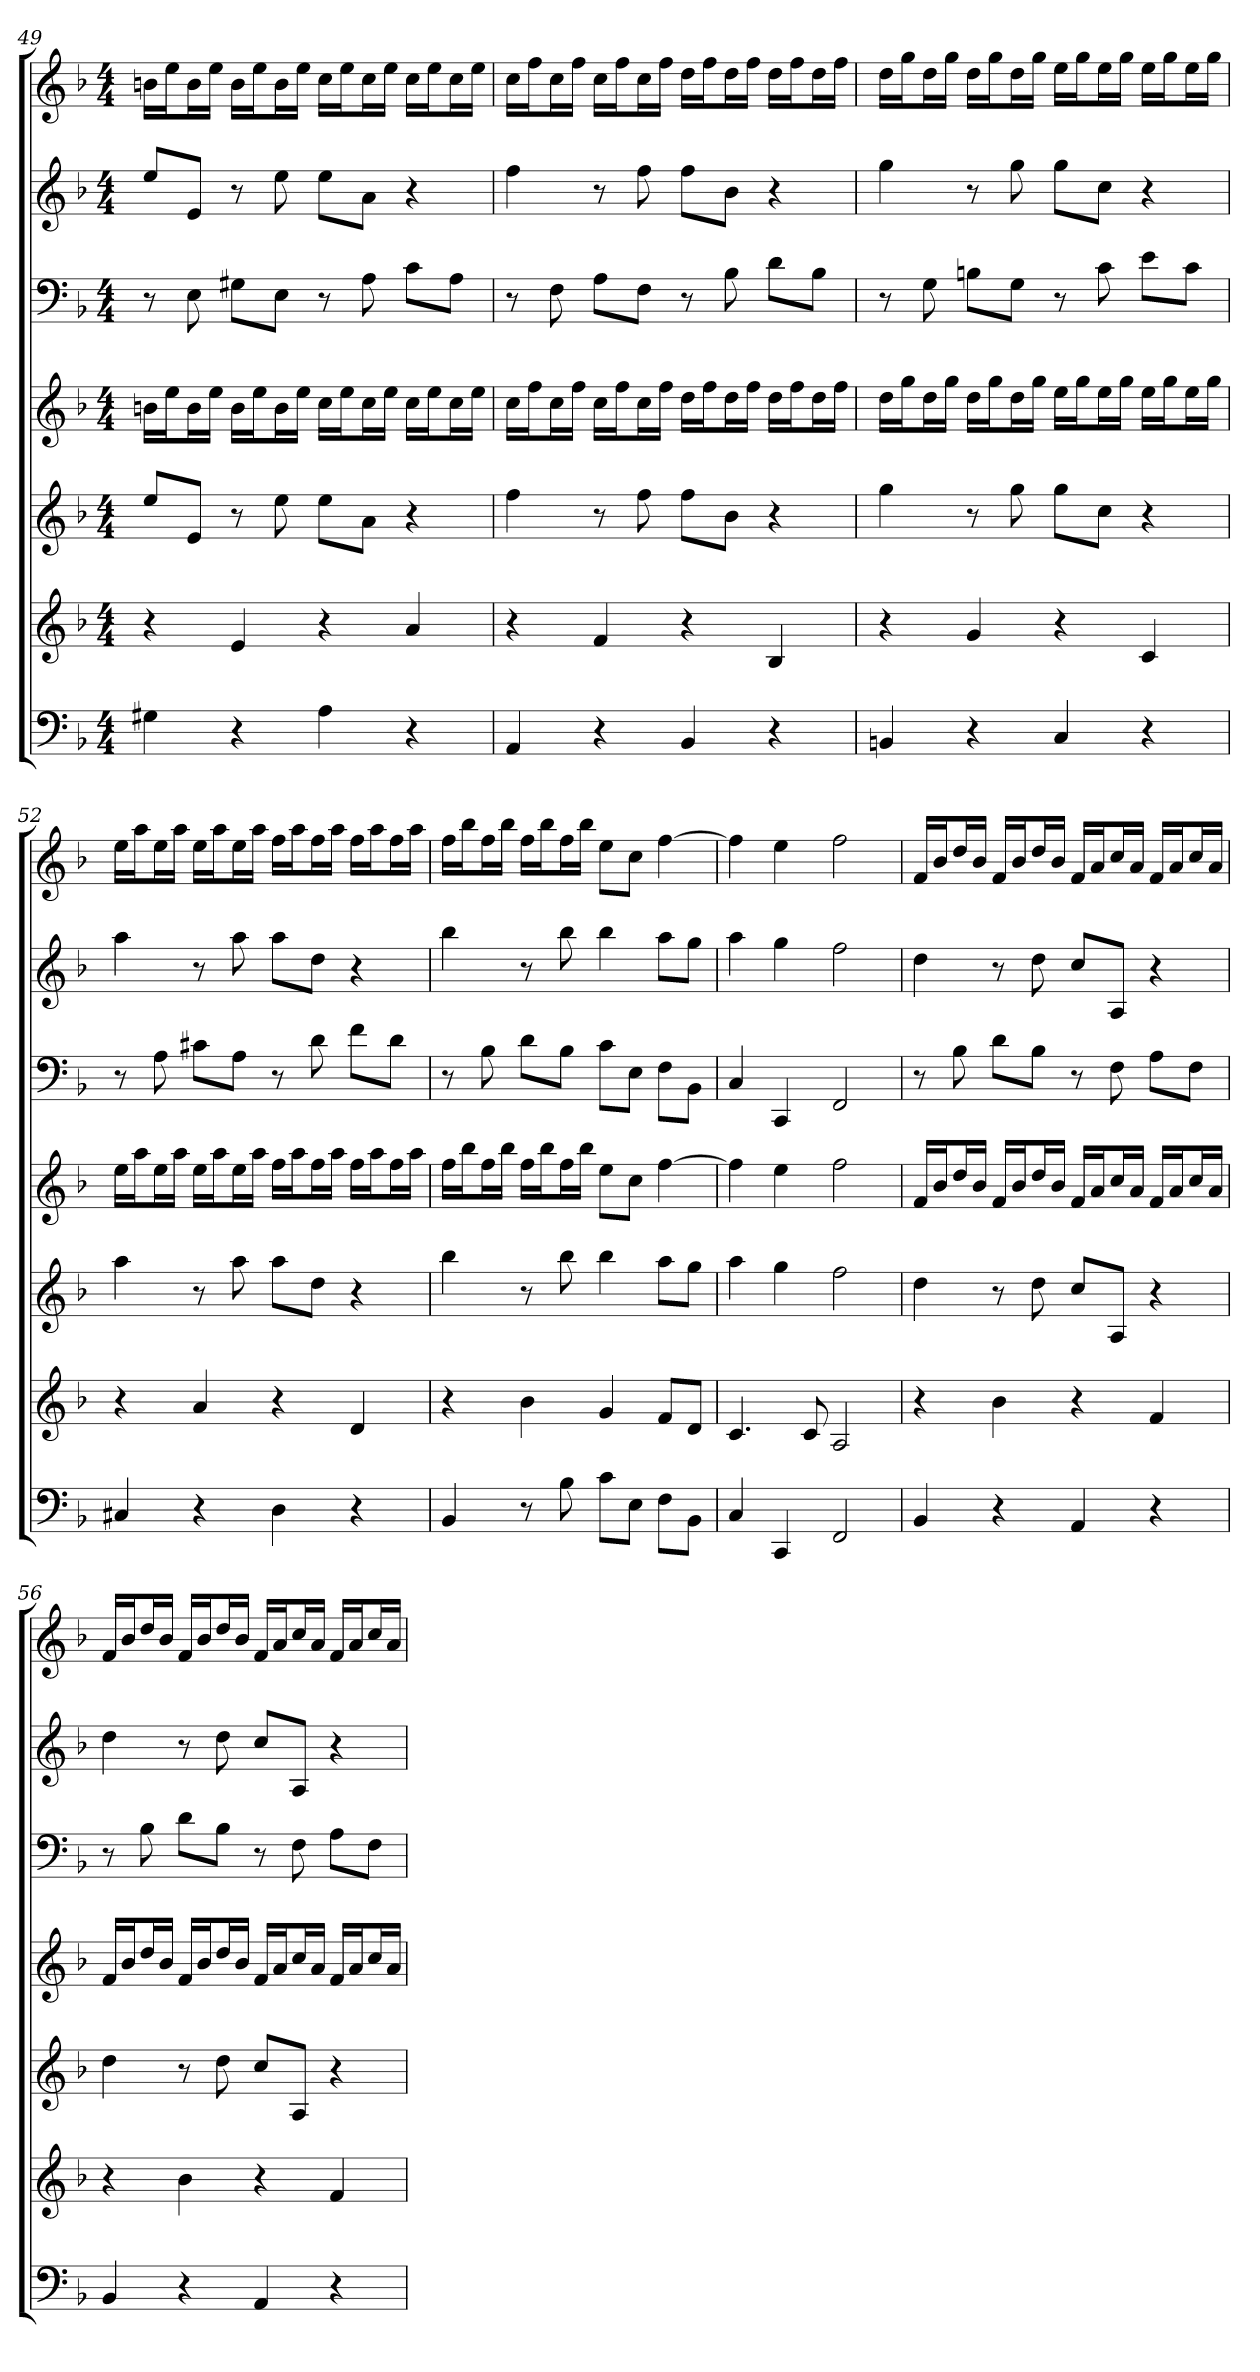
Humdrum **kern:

**kern	**kern	**kern	**kern	**kern	**kern	**kern
*part7	*part6	*part5	*part4	*part3	*part2	*part1
*staff7	*staff6	*staff5	*staff4	*staff3	*staff2	*staff1
*k[b-]	*k[b-]	*k[b-]	*k[b-]	*k[b-]	*k[b-]	*k[b-]
*F:	*F:	*F:	*F:	*F:	*F:	*F:
*M4/4	*M4/4	*M4/4	*M4/4	*M4/4	*M4/4	*M4/4
=49	=49	=49	=49	=49	=49	=49
4G#X	4r	8eeL	16bnLL	8r	8eeL	16bnLL
.	.	.	16eeJ	.	.	16eeJ
.	.	8eJ	16bL	8E	8eJ	16bL
.	.	.	16eeJJ	.	.	16eeJJ
4r	4e	8r	16bLL	8G#XL	8r	16bLL
.	.	.	16eeJ	.	.	16eeJ
.	.	8ee	16bL	8EJ	8ee	16bL
.	.	.	16eeJJ	.	.	16eeJJ
4A	4r	8eeL	16ccLL	8r	8eeL	16ccLL
.	.	.	16eeJ	.	.	16eeJ
.	.	8aJ	16ccL	8A	8aJ	16ccL
.	.	.	16eeJJ	.	.	16eeJJ
4r	4a	4r	16ccLL	8cL	4r	16ccLL
.	.	.	16eeJ	.	.	16eeJ
.	.	.	16ccL	8AJ	.	16ccL
.	.	.	16eeJJ	.	.	16eeJJ
=50	=50	=50	=50	=50	=50	=50
4AA	4r	4ff	16ccLL	8r	4ff	16ccLL
.	.	.	16ffJ	.	.	16ffJ
.	.	.	16ccL	8F	.	16ccL
.	.	.	16ffJJ	.	.	16ffJJ
4r	4f	8r	16ccLL	8AL	8r	16ccLL
.	.	.	16ffJ	.	.	16ffJ
.	.	8ff	16ccL	8FJ	8ff	16ccL
.	.	.	16ffJJ	.	.	16ffJJ
4BB-	4r	8ffL	16ddLL	8r	8ffL	16ddLL
.	.	.	16ffJ	.	.	16ffJ
.	.	8b-J	16ddL	8B-	8b-J	16ddL
.	.	.	16ffJJ	.	.	16ffJJ
4r	4B-	4r	16ddLL	8dL	4r	16ddLL
.	.	.	16ffJ	.	.	16ffJ
.	.	.	16ddL	8B-J	.	16ddL
.	.	.	16ffJJ	.	.	16ffJJ
=51	=51	=51	=51	=51	=51	=51
4BBn	4r	4gg	16ddLL	8r	4gg	16ddLL
.	.	.	16ggJ	.	.	16ggJ
.	.	.	16ddL	8G	.	16ddL
.	.	.	16ggJJ	.	.	16ggJJ
4r	4g	8r	16ddLL	8BnL	8r	16ddLL
.	.	.	16ggJ	.	.	16ggJ
.	.	8gg	16ddL	8GJ	8gg	16ddL
.	.	.	16ggJJ	.	.	16ggJJ
4C	4r	8ggL	16eeLL	8r	8ggL	16eeLL
.	.	.	16ggJ	.	.	16ggJ
.	.	8ccJ	16eeL	8c	8ccJ	16eeL
.	.	.	16ggJJ	.	.	16ggJJ
4r	4c	4r	16eeLL	8eL	4r	16eeLL
.	.	.	16ggJ	.	.	16ggJ
.	.	.	16eeL	8cJ	.	16eeL
.	.	.	16ggJJ	.	.	16ggJJ
=52	=52	=52	=52	=52	=52	=52
4C#X	4r	4aa	16eeLL	8r	4aa	16eeLL
.	.	.	16aaJ	.	.	16aaJ
.	.	.	16eeL	8A	.	16eeL
.	.	.	16aaJJ	.	.	16aaJJ
4r	4a	8r	16eeLL	8c#XL	8r	16eeLL
.	.	.	16aaJ	.	.	16aaJ
.	.	8aa	16eeL	8AJ	8aa	16eeL
.	.	.	16aaJJ	.	.	16aaJJ
4D	4r	8aaL	16ffLL	8r	8aaL	16ffLL
.	.	.	16aaJ	.	.	16aaJ
.	.	8ddJ	16ffL	8d	8ddJ	16ffL
.	.	.	16aaJJ	.	.	16aaJJ
4r	4d	4r	16ffLL	8fL	4r	16ffLL
.	.	.	16aaJ	.	.	16aaJ
.	.	.	16ffL	8dJ	.	16ffL
.	.	.	16aaJJ	.	.	16aaJJ
=53	=53	=53	=53	=53	=53	=53
4BB-	4r	4bb-	16ffLL	8r	4bb-	16ffLL
.	.	.	16bb-J	.	.	16bb-J
.	.	.	16ffL	8B-	.	16ffL
.	.	.	16bb-JJ	.	.	16bb-JJ
8r	4b-	8r	16ffLL	8dL	8r	16ffLL
.	.	.	16bb-J	.	.	16bb-J
8B-	.	8bb-	16ffL	8B-J	8bb-	16ffL
.	.	.	16bb-JJ	.	.	16bb-JJ
8cL	4g	4bb-	8eeL	8cL	4bb-	8eeL
8EJ	.	.	8ccJ	8EJ	.	8ccJ
8FL	8fL	8aaL	[4ff	8FL	8aaL	[4ff
8BB-J	8dJ	8ggJ	.	8BB-J	8ggJ	.
=54	=54	=54	=54	=54	=54	=54
4C	4.c	4aa	4ff]	4C	4aa	4ff]
4CC	.	4gg	4ee	4CC	4gg	4ee
.	8c	.	.	.	.	.
2FF	2A	2ff	2ff	2FF	2ff	2ff
=55	=55	=55	=55	=55	=55	=55
4BB-	4r	4dd	16fLL	8r	4dd	16fLL
.	.	.	16b-J	.	.	16b-J
.	.	.	16ddL	8B-	.	16ddL
.	.	.	16b-JJ	.	.	16b-JJ
4r	4b-	8r	16fLL	8dL	8r	16fLL
.	.	.	16b-J	.	.	16b-J
.	.	8dd	16ddL	8B-J	8dd	16ddL
.	.	.	16b-JJ	.	.	16b-JJ
4AA	4r	8ccL	16fLL	8r	8ccL	16fLL
.	.	.	16aJ	.	.	16aJ
.	.	8AJ	16ccL	8F	8AJ	16ccL
.	.	.	16aJJ	.	.	16aJJ
4r	4f	4r	16fLL	8AL	4r	16fLL
.	.	.	16aJ	.	.	16aJ
.	.	.	16ccL	8FJ	.	16ccL
.	.	.	16aJJ	.	.	16aJJ
=56	=56	=56	=56	=56	=56	=56
4BB-	4r	4dd	16fLL	8r	4dd	16fLL
.	.	.	16b-J	.	.	16b-J
.	.	.	16ddL	8B-	.	16ddL
.	.	.	16b-JJ	.	.	16b-JJ
4r	4b-	8r	16fLL	8dL	8r	16fLL
.	.	.	16b-J	.	.	16b-J
.	.	8dd	16ddL	8B-J	8dd	16ddL
.	.	.	16b-JJ	.	.	16b-JJ
4AA	4r	8ccL	16fLL	8r	8ccL	16fLL
.	.	.	16aJ	.	.	16aJ
.	.	8AJ	16ccL	8F	8AJ	16ccL
.	.	.	16aJJ	.	.	16aJJ
4r	4f	4r	16fLL	8AL	4r	16fLL
.	.	.	16aJ	.	.	16aJ
.	.	.	16ccL	8FJ	.	16ccL
.	.	.	16aJJ	.	.	16aJJ
=	=	=	=	=	=	=
*-	*-	*-	*-	*-	*-	*-
